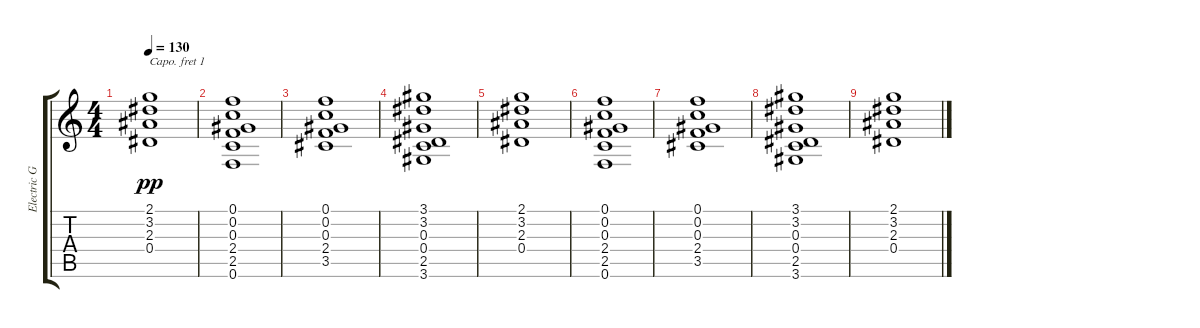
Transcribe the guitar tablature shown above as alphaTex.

\track ("Electric Guitar" "Electric G") {instrument electricguitarclean}
\staff {score tabs}
\capo 1
\tuning (E4 B3 G3 D3 A2 E2) {hide}
\ts (4 4)
\tempo 130
\clef g2
\ks c
(2.1 3.2 2.3 0.4).1{dy pp} |
(0.1 0.2 0.3 2.4 2.5 0.6).1 |
(0.1 0.2 0.3 2.4 3.5).1 |
(3.1 3.2 0.3 0.4 2.5 3.6).1 |
(2.1 3.2 2.3 0.4).1 |
(0.1 0.2 0.3 2.4 2.5 0.6).1 |
(0.1 0.2 0.3 2.4 3.5).1 |
(3.1 3.2 0.3 0.4 2.5 3.6).1 |
(2.1 3.2 2.3 0.4).1
